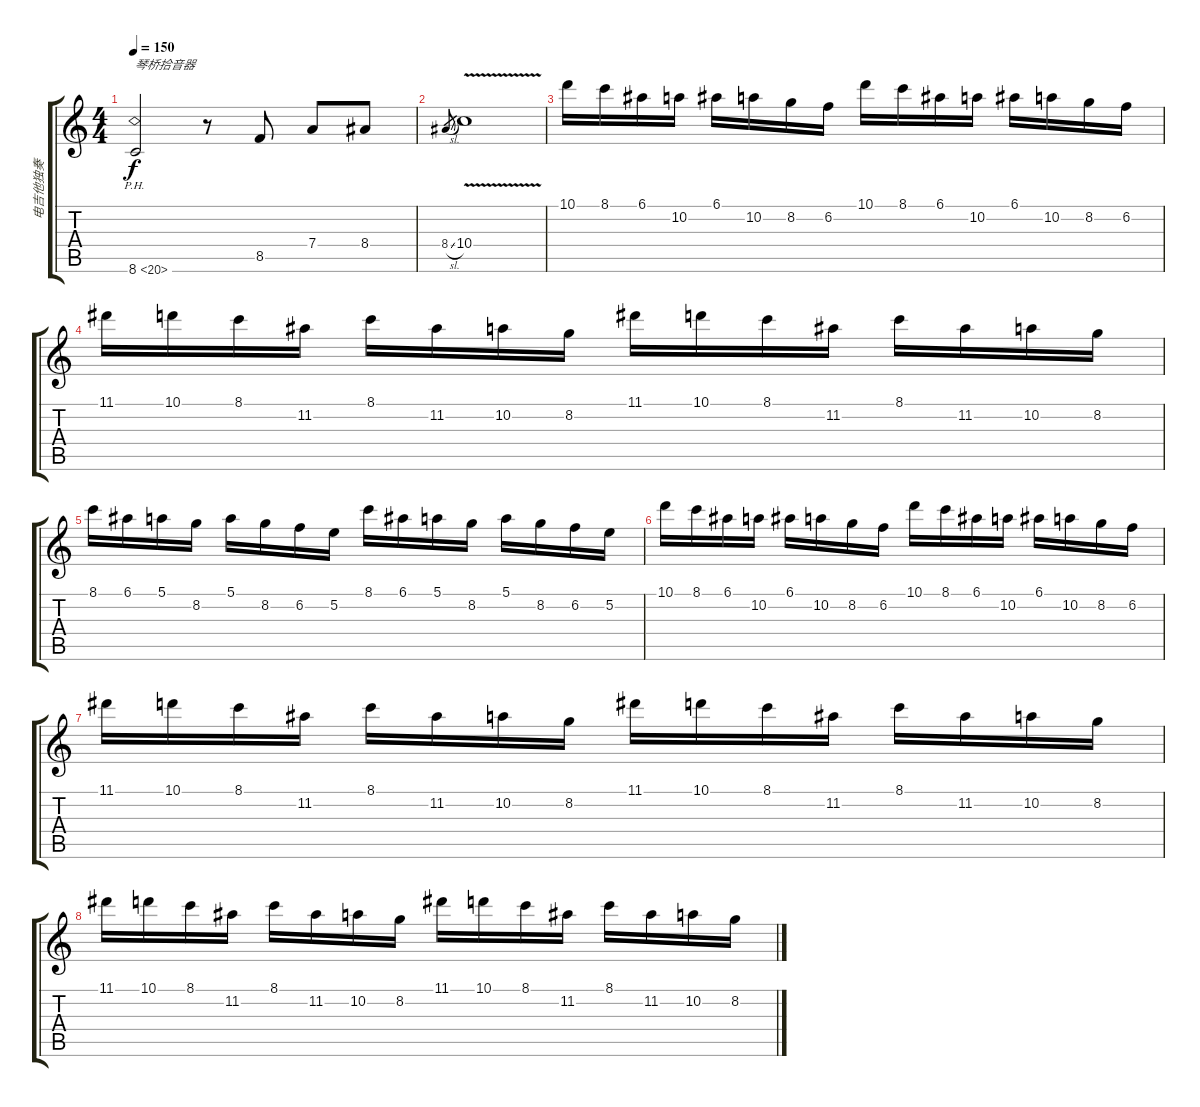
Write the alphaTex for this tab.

\track ("电吉他独奏" "电吉他独奏") {instrument overdrivenguitar}
\staff {score tabs}
\tuning (E4 B3 G3 D3 A2 E2) {hide}
\ts (4 4)
\tempo 150
\clef g2
\ks c
8.6{ph 12}.2{txt "琴桥拾音器" dy f} r.8 8.5.8 7.4.8 8.4.8 |
8.4{sl}.8{gr} 10.4{v}.1 |
10.1.16 8.1.16 6.1.16 10.2.16 6.1.16 10.2.16 8.2.16 6.2.16 10.1.16 8.1.16 6.1.16 10.2.16 6.1.16 10.2.16 8.2.16 6.2.16 |
11.1.16 10.1.16 8.1.16 11.2.16 8.1.16 11.2.16 10.2.16 8.2.16 11.1.16 10.1.16 8.1.16 11.2.16 8.1.16 11.2.16 10.2.16 8.2.16 |
8.1.16 6.1.16 5.1.16 8.2.16 5.1.16 8.2.16 6.2.16 5.2.16 8.1.16 6.1.16 5.1.16 8.2.16 5.1.16 8.2.16 6.2.16 5.2.16 |
10.1.16 8.1.16 6.1.16 10.2.16 6.1.16 10.2.16 8.2.16 6.2.16 10.1.16 8.1.16 6.1.16 10.2.16 6.1.16 10.2.16 8.2.16 6.2.16 |
11.1.16 10.1.16 8.1.16 11.2.16 8.1.16 11.2.16 10.2.16 8.2.16 11.1.16 10.1.16 8.1.16 11.2.16 8.1.16 11.2.16 10.2.16 8.2.16 |
11.1.16 10.1.16 8.1.16 11.2.16 8.1.16 11.2.16 10.2.16 8.2.16 11.1.16 10.1.16 8.1.16 11.2.16 8.1.16 11.2.16 10.2.16 8.2.16
